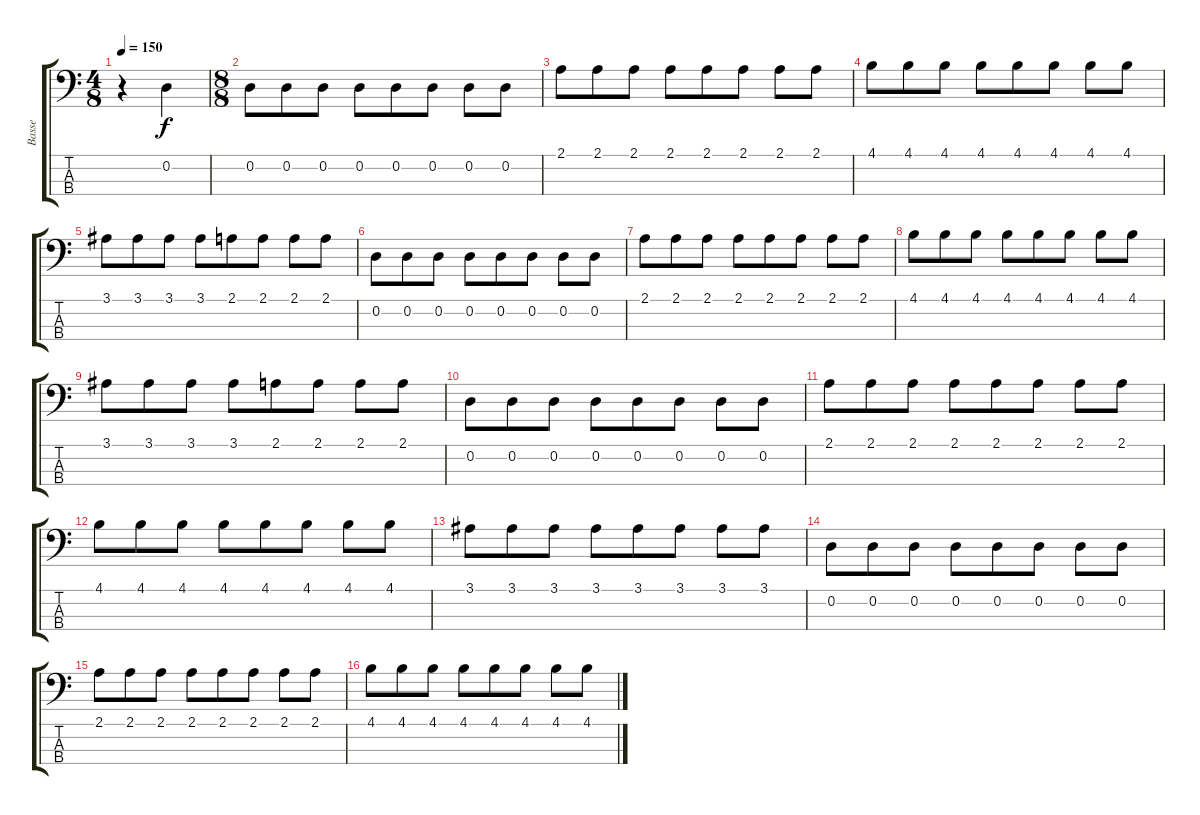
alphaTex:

\track ("Basse" "Basse") {instrument acousticbass}
\staff {score tabs}
\tuning (G2 D2 A1 E1) {hide}
\ts (4 8)
\tempo 150
\clef f4
\ks c
r.4{dy f instrument acousticbass} 0.2.4 |
\ts (8 8)
0.2.8 0.2.8 0.2.8 0.2.8 0.2.8 0.2.8 0.2.8 0.2.8 |
2.1.8 2.1.8 2.1.8 2.1.8 2.1.8 2.1.8 2.1.8 2.1.8 |
4.1.8 4.1.8 4.1.8 4.1.8 4.1.8 4.1.8 4.1.8 4.1.8 |
3.1.8 3.1.8 3.1.8 3.1.8 2.1.8 2.1.8 2.1.8 2.1.8 |
0.2.8 0.2.8 0.2.8 0.2.8 0.2.8 0.2.8 0.2.8 0.2.8 |
2.1.8 2.1.8 2.1.8 2.1.8 2.1.8 2.1.8 2.1.8 2.1.8 |
4.1.8 4.1.8 4.1.8 4.1.8 4.1.8 4.1.8 4.1.8 4.1.8 |
3.1.8 3.1.8 3.1.8 3.1.8 2.1.8 2.1.8 2.1.8 2.1.8 |
0.2.8 0.2.8 0.2.8 0.2.8 0.2.8 0.2.8 0.2.8 0.2.8 |
2.1.8 2.1.8 2.1.8 2.1.8 2.1.8 2.1.8 2.1.8 2.1.8 |
4.1.8 4.1.8 4.1.8 4.1.8 4.1.8 4.1.8 4.1.8 4.1.8 |
3.1.8 3.1.8 3.1.8 3.1.8 3.1.8 3.1.8 3.1.8 3.1.8 |
0.2.8 0.2.8 0.2.8 0.2.8 0.2.8 0.2.8 0.2.8 0.2.8 |
2.1.8 2.1.8 2.1.8 2.1.8 2.1.8 2.1.8 2.1.8 2.1.8 |
4.1.8 4.1.8 4.1.8 4.1.8 4.1.8 4.1.8 4.1.8 4.1.8
